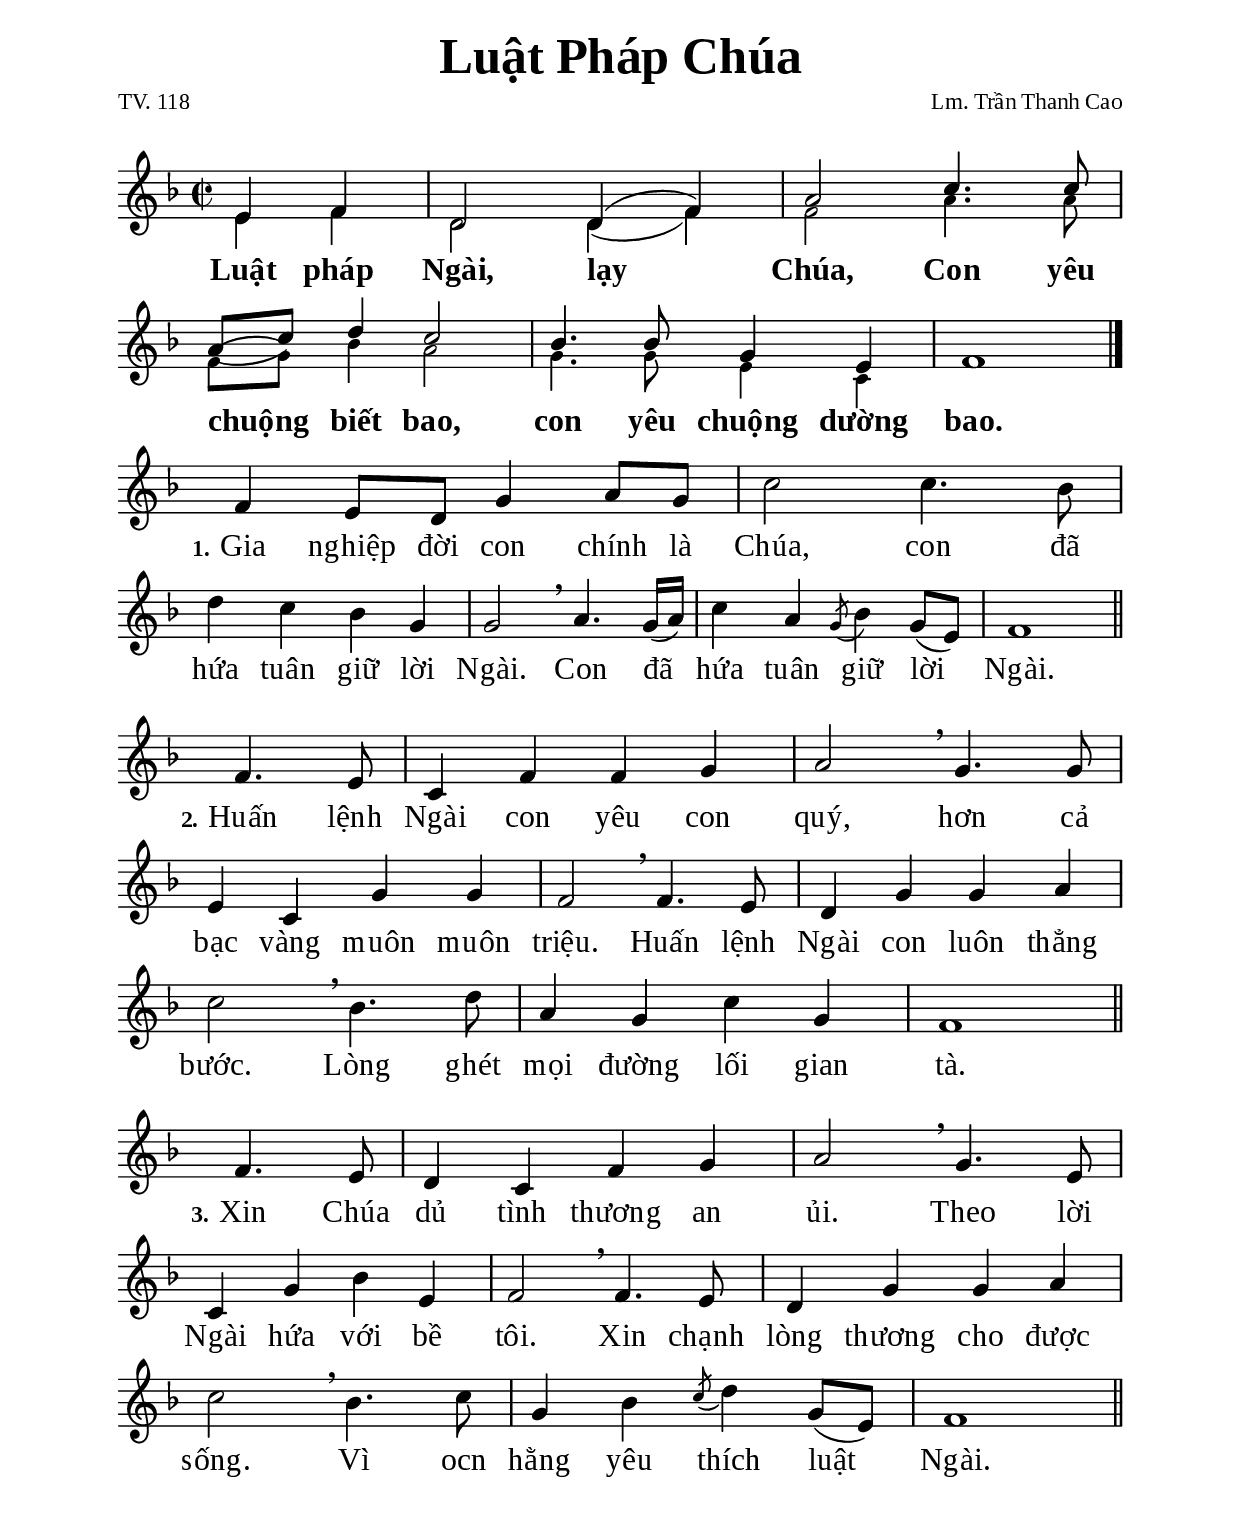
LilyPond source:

% Cài đặt chung
\version "2.20.0"
\include "english.ly"

\header {
  title = \markup { \fontsize #3 "Luật Pháp Chúa" }
  poet = "TV. 118"
  composer = "Lm. Trần Thanh Cao"
  arranger = " "
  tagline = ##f
}

\paper {
  #(set-paper-size "a4")
  top-margin = 10\mm
  bottom-margin = 10\mm
  left-margin = 20\mm
  right-margin = 20\mm
  indent = #0
  #(define fonts
    (make-pango-font-tree
      "Liberation Serif"
      "Liberation Serif"
      "Liberation Serif"
      (/ 20 20)))
  page-count = #1
}

% Nhạc điệp khúc
nhacDiepKhucSop = \relative c' {
  \partial 2 e4 f |
  d2 d4 (f) |
  a2 c4. c8 |
  a _(c) d4 c2 |
  bf4. bf8 g4 e |
  f1 \bar "|."
}

nhacDiepKhucBas = \relative c' {
  \partial 2 e4 f |
  d2 d4 (f) |
  f2 a4. a8 |
  f ^(g) bf4 a2 |
  g4. g8 e4 c
}

% Nhạc phiên khúc
nhacPhienKhucMot = \relative c' {
  f4 e8 d g4 a8 g |
  c2 c4. bf8 |
  d4 c bf g |
  g2 \breathe a4. g16 (a) |
  c4 a \acciaccatura g8 bf4 g8 (e) |
  f1 \bar "||"
}

nhacPhienKhucHai = \relative c' {
  \partial 2 f4. e8 |
  c4 f f g |
  a2 \breathe g4. g8 |
  e4 c g' g |
  f2 \breathe f4. e8 |
  d4 g g a |
  c2 \breathe bf4. d8 |
  a4 g c g |
  f1 \bar "||"
}

nhacPhienKhucBa = \relative c' {
  \partial 2 f4. e8 |
  d4 c f g |
  a2 \breathe g4. e8 |
  c4 g' bf e, |
  f2 \breathe f4. e8 |
  d4 g g a |
  c2 \breathe bf4. c8 |
  g4 bf \acciaccatura c8 d4 g,8 (e) |
  f1 \bar "||"
}

% Lời điệp khúc
loiDiepKhuc = \lyricmode {
  Luật pháp Ngài, lạy Chúa,
  Con yêu chuộng biết bao,
  con yêu chuộng dường bao.
}

% Lời phiên khúc
loiPhienKhucMot = \lyricmode {
  \set stanza = #"1."
  Gia nghiệp đời con chính là Chúa,
  con đã hứa tuân giữ lời Ngài.
  Con đã hứa tuân giữ lời Ngài.
}

loiPhienKhucHai = \lyricmode {
  \set stanza = #"2."
  Huấn lệnh Ngài con yêu con quý,
  hơn cả bạc vàng muôn muôn triệu.
  Huấn lệnh Ngài con luôn thẳng bước.
  Lòng ghét mọi đường lối gian tà.
}

loiPhienKhucBa = \lyricmode {
  \set stanza = #"3."
  Xin Chúa dủ tình thương an ủi.
  Theo lời Ngài hứa với bề tôi.
  Xin chạnh lòng thương cho được sống.
  Vì ocn hằng yêu thích luật Ngài.
}


% Dàn trang
\score {
  \new ChoirStaff <<
    \new Staff = diepKhuc \with {
        \consists "Merge_rests_engraver"
        \magnifyStaff #(magstep +1)
      }
      <<
      \new Voice = beSop {
        \voiceOne \key f \major \time 2/2 \nhacDiepKhucSop
      }
      \new Voice = beBas {
        \override NoteHead.font-size = #-2
        \voiceTwo \key f \major \time 2/2 \nhacDiepKhucBas
      }
    >>
    \new Lyrics \lyricsto beSop \loiDiepKhuc
  >>
  \layout {
    \override Lyrics.LyricText.font-series = #'bold
    \override Lyrics.LyricText.font-size = #+3
    \override Lyrics.LyricSpace.minimum-distance = #2.0
    \override Score.BarNumber.break-visibility = ##(#f #f #f)
  }
}

\score {
  \new ChoirStaff <<
    \new Staff = phienKhuc \with {
        \magnifyStaff #(magstep +1)
      }
      <<
      \new Voice = beSop {
        \key f \major \time 2/2 \nhacPhienKhucMot
      }
    >>
    \new Lyrics \lyricsto beSop \loiPhienKhucMot
  >>
  \layout {
    \override Staff.TimeSignature.transparent = ##t
    \override Lyrics.LyricText.font-size = #+3
    \override Lyrics.LyricSpace.minimum-distance = #2.0
    \override Score.BarNumber.break-visibility = ##(#f #f #f)
    \set Score.barAlways = ##t
    \set Score.defaultBarType = ""
  } 
}

\score {
  \new ChoirStaff <<
    \new Staff = phienKhuc \with {
        \magnifyStaff #(magstep +1)
      }
      <<
      \new Voice = beSop {
        \key f \major \time 2/2 \nhacPhienKhucHai
      }
    >>
    \new Lyrics \lyricsto beSop \loiPhienKhucHai
  >>
  \layout {
    \override Staff.TimeSignature.transparent = ##t
    \override Lyrics.LyricText.font-size = #+3
    \override Lyrics.LyricSpace.minimum-distance = #2.0
    \override Score.BarNumber.break-visibility = ##(#f #f #f)
    \set Score.barAlways = ##t
    \set Score.defaultBarType = ""
  } 
}

\score {
  \new ChoirStaff <<
    \new Staff = phienKhuc \with {
        \magnifyStaff #(magstep +1)
      }
      <<
      \new Voice = beSop {
        \key f \major \time 2/2 \nhacPhienKhucBa
      }
    >>
    \new Lyrics \lyricsto beSop \loiPhienKhucBa
  >>
  \layout {
    \override Staff.TimeSignature.transparent = ##t
    \override Lyrics.LyricText.font-size = #+3
    \override Lyrics.LyricSpace.minimum-distance = #2.0
    \override Score.BarNumber.break-visibility = ##(#f #f #f)
    \set Score.barAlways = ##t
    \set Score.defaultBarType = ""
  } 
}
